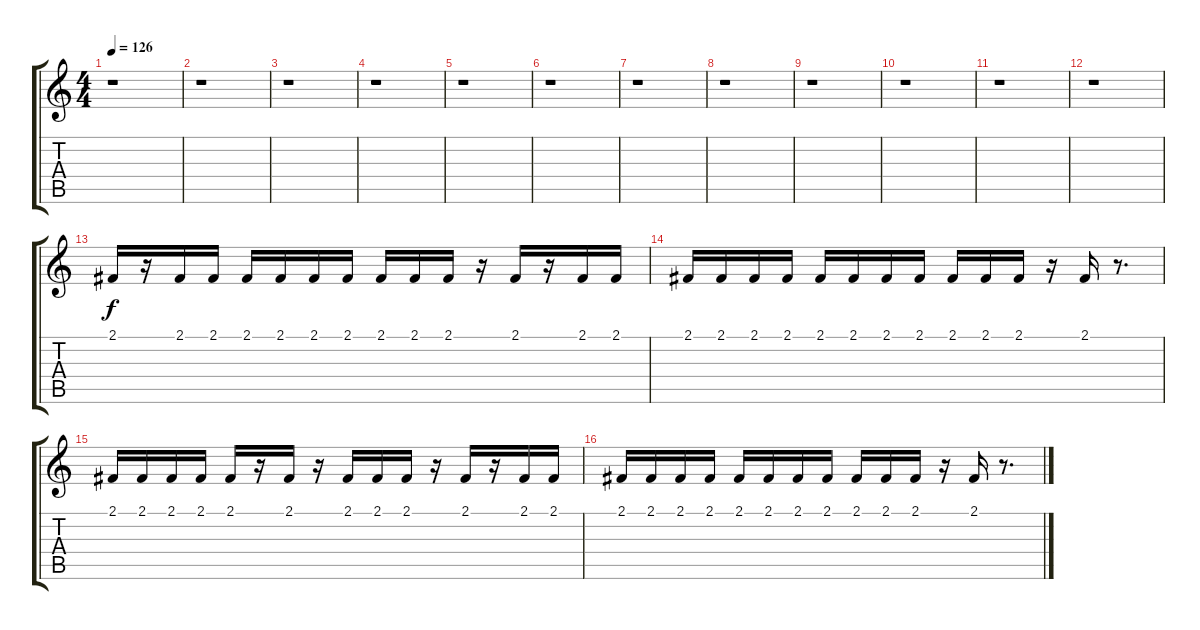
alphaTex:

\track "" {instrument clarinet}
\staff {score tabs}
\tuning (E4 B3 G3 D3 A2 E2) {hide}
\ts (4 4)
\tempo 126
\clef g2
\ks c
r.1{dy f} |
r.1 |
r.1 |
r.1 |
r.1 |
r.1 |
r.1 |
r.1 |
r.1 |
r.1 |
r.1 |
r.1 |
2.1.16 r.16 2.1.16 2.1.16 2.1.16 2.1.16 2.1.16 2.1.16 2.1.16 2.1.16 2.1.16 r.16 2.1.16 r.16 2.1.16 2.1.16 |
2.1.16 2.1.16 2.1.16 2.1.16 2.1.16 2.1.16 2.1.16 2.1.16 2.1.16 2.1.16 2.1.16 r.16 2.1.16 r.8{d} |
2.1.16 2.1.16 2.1.16 2.1.16 2.1.16 r.16 2.1.16 r.16 2.1.16 2.1.16 2.1.16 r.16 2.1.16 r.16 2.1.16 2.1.16 |
2.1.16 2.1.16 2.1.16 2.1.16 2.1.16 2.1.16 2.1.16 2.1.16 2.1.16 2.1.16 2.1.16 r.16 2.1.16 r.8{d}
